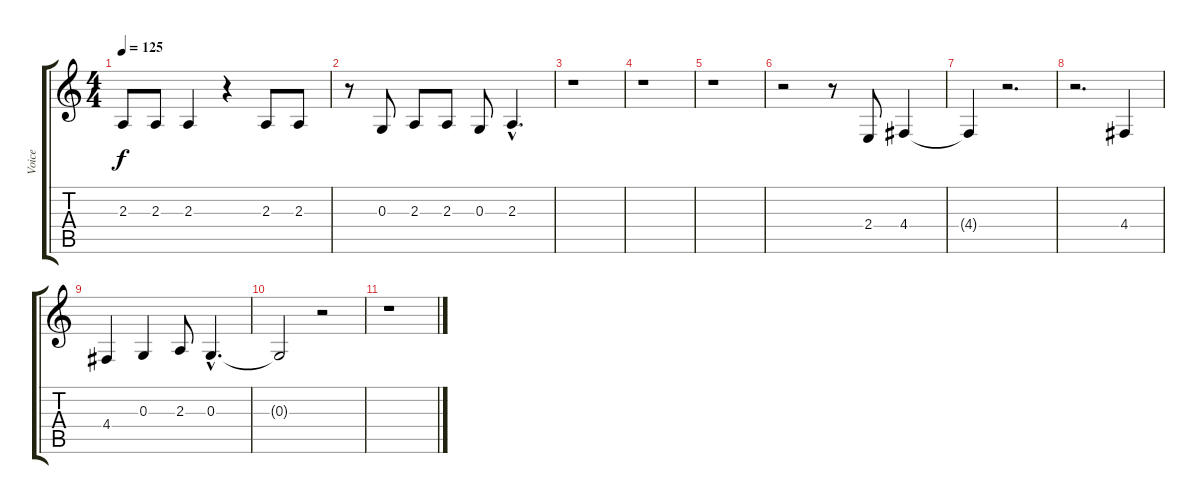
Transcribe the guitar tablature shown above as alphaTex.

\track ("Voice" "Voice") {instrument flute}
\staff {score tabs}
\tuning (E4 B3 G3 D3 A2 E2) {hide}
\ts (4 4)
\tempo 125
\clef g2
\ks c
2.3.8{dy f} 2.3.8 2.3.4 r.4 2.3.8 2.3.8 |
r.8 0.3.8 2.3.8 2.3.8 0.3.8 2.3{hac}.4{d} |
r.1 |
r.1 |
r.1 |
r.2 r.8 2.4.8 4.4.4 |
4.4{t}.4 r.2{d} |
r.2{d} 4.4.4 |
4.4.4 0.3.4 2.3.8 0.3{hac}.4{d} |
0.3{t}.2 r.2 |
r.1
